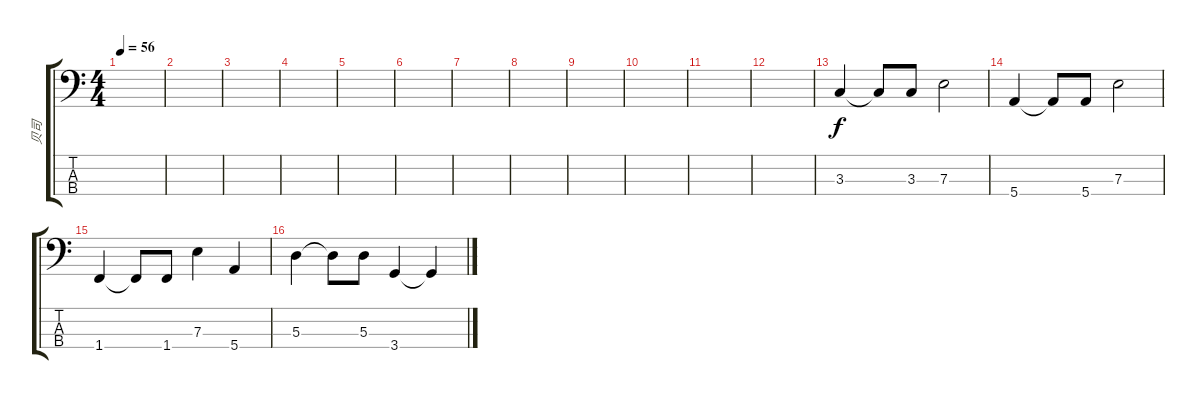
\track ("贝司" "贝司") {instrument electricbassfinger}
\staff {score tabs}
\tuning (G2 D2 A1 E1) {hide}
\ts (4 4)
\tempo 56
\clef f4
\ks c
|
|
|
|
|
|
|
|
|
|
|
|
3.3.4 3.3{t}.8 3.3.8 7.3.2 |
5.4.4 5.4{t}.8 5.4.8 7.3.2 |
1.4.4 1.4{t}.8 1.4.8 7.3.4 5.4.4 |
5.3.4 5.3{t}.8 5.3.8 3.4.4 3.4{t}.4
